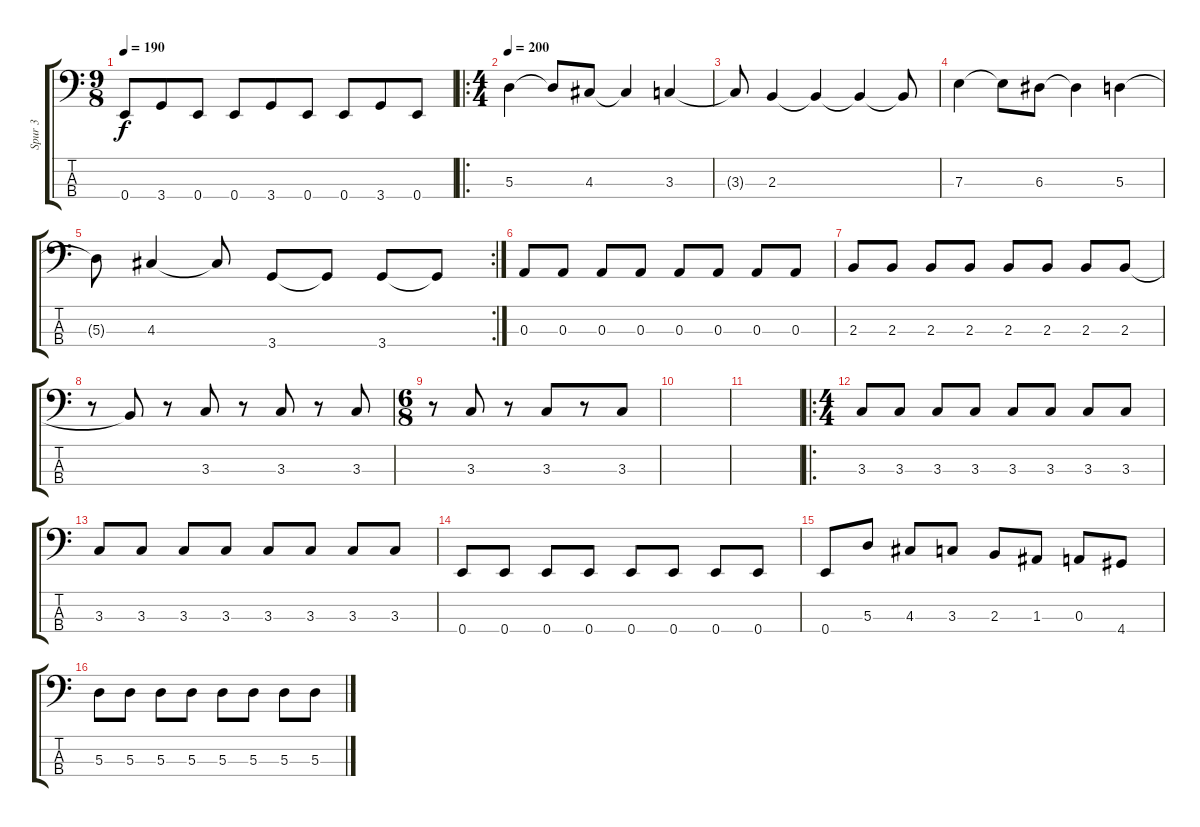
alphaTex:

\track ("Spur 3" "Spur 3") {instrument electricbasspick}
\staff {score tabs}
\tuning (G2 D2 A1 E1) {hide}
\ts (9 8)
\tempo 190
\clef f4
\ks c
0.4.8{dy f} 3.4.8 0.4.8 0.4.8 3.4.8 0.4.8 0.4.8 3.4.8 0.4.8 |
\ro
\ts (4 4)
\tempo 200
5.3.4 5.3{t}.8 4.3.8 4.3{t}.4 3.3.4 |
3.3{t}.8 2.3.4 2.3{t}.4 2.3{t}.4 2.3{t}.8 |
7.3.4 7.3{t}.8 6.3.8 6.3{t}.4 5.3.4 |
\rc 2
5.3{t}.8 4.3.4 4.3{t}.8 3.4.8 3.4{t}.8 3.4.8 3.4{t}.8 |
0.3.8 0.3.8 0.3.8 0.3.8 0.3.8 0.3.8 0.3.8 0.3.8 |
2.3.8 2.3.8 2.3.8 2.3.8 2.3.8 2.3.8 2.3.8 2.3.8 |
r.8 2.3{t}.8 r.8 3.3.8 r.8 3.3.8 r.8 3.3.8 |
\ts (6 8)
r.8 3.3.8 r.8 3.3.8 r.8 3.3.8 |
|
|
\ro
\ts (4 4)
3.3.8 3.3.8 3.3.8 3.3.8 3.3.8 3.3.8 3.3.8 3.3.8 |
3.3.8 3.3.8 3.3.8 3.3.8 3.3.8 3.3.8 3.3.8 3.3.8 |
0.4.8 0.4.8 0.4.8 0.4.8 0.4.8 0.4.8 0.4.8 0.4.8 |
0.4.8 5.3.8 4.3.8 3.3.8 2.3.8 1.3.8 0.3.8 4.4.8 |
5.3.8 5.3.8 5.3.8 5.3.8 5.3.8 5.3.8 5.3.8 5.3.8
